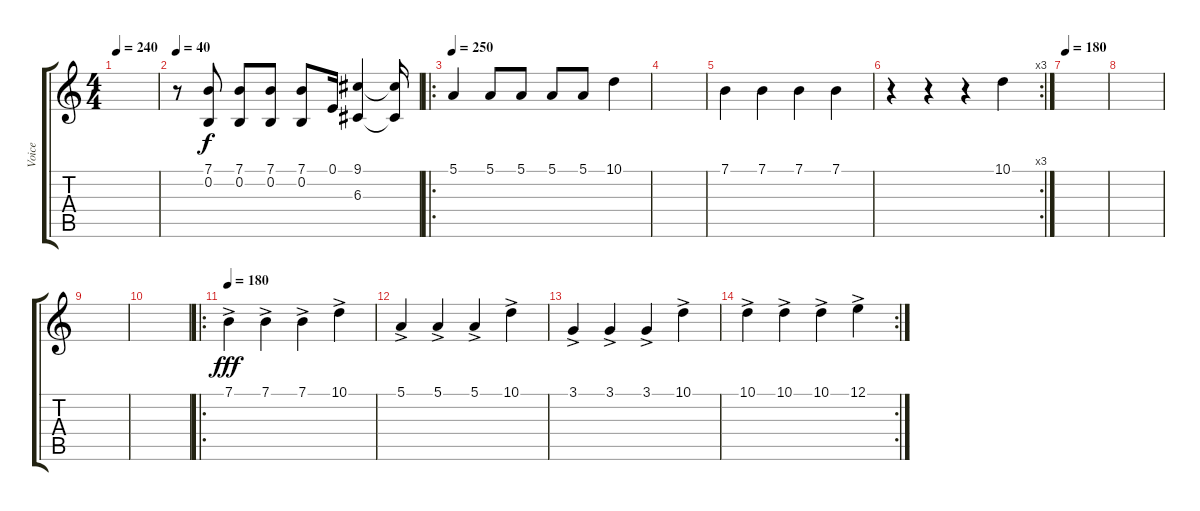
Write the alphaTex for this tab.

\track ("Voice" "Voice") {instrument rockorgan}
\staff {score tabs}
\tuning (E4 B3 G3 D3 A2 E2) {hide}
\ts (4 4)
\tempo 240
\clef g2
\ks c
|
\tempo 40
r.8 (7.1 0.2).8 (7.1 0.2).8 (7.1 0.2).8 (7.1 0.2).8 0.1.16 (9.1 6.3).4 (9.1{t} 6.3{t}).16 |
\ro
\tempo 250
5.1.4 5.1.8 5.1.8 5.1.8 5.1.8 10.1.4 |
|
7.1.4 7.1.4 7.1.4 7.1.4 |
\rc 3
r.4 r.4 r.4 10.1.4 |
\tempo 180
|
|
|
|
\ro
\tempo 180
7.1{ac}.4{dy fff} 7.1{ac}.4 7.1{ac}.4 10.1{ac}.4 |
5.1{ac}.4 5.1{ac}.4 5.1{ac}.4 10.1{ac}.4 |
3.1{ac}.4 3.1{ac}.4 3.1{ac}.4 10.1{ac}.4 |
\rc 2
10.1{ac}.4 10.1{ac}.4 10.1{ac}.4 12.1{ac}.4
